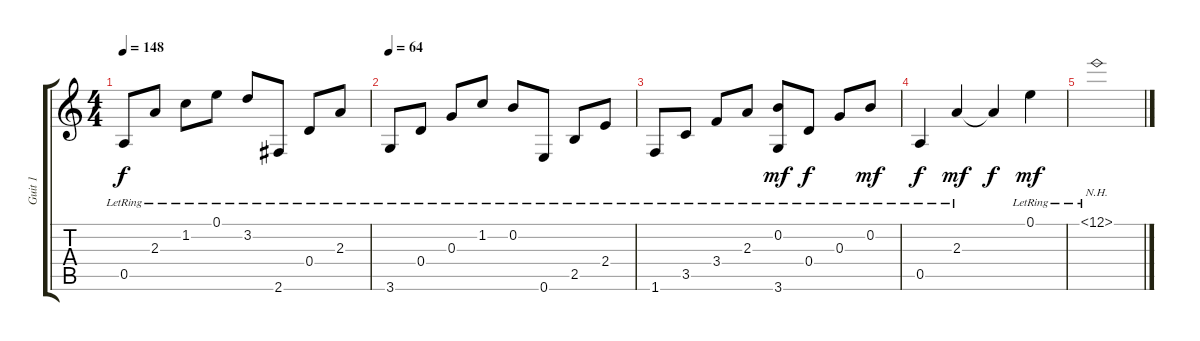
\track ("Guit 1" "Guit 1") {instrument acousticguitarsteel}
\staff {score tabs}
\tuning (E4 B3 G3 D3 A2 E2) {hide}
\ts (4 4)
\tempo 148
\clef g2
\ks c
0.5{lr}.8{dy f} 2.3{lr}.8 1.2{lr}.8 0.1{lr}.8 3.2{lr}.8 2.6{lr}.8 0.4{lr}.8 2.3{lr}.8 |
\tempo 64
3.6{lr}.8 0.4{lr}.8 0.3{lr}.8 1.2{lr}.8 0.2{lr}.8 0.6{lr}.8 2.5{lr}.8 2.4{lr}.8 |
1.6{lr}.8 3.5{lr}.8 3.4{lr}.8 2.3{lr}.8 (0.2{lr} 3.6{lr}).8{dy mf} 0.4{lr}.8{dy f} 0.3{lr}.8 0.2{lr}.8{dy mf} |
0.5{lr}.4{dy f} 2.3{lr}.4{dy mf} 2.3{t}.4{dy f} 0.1{lr}.4{dy mf} |
12.1{nh lr}.1
